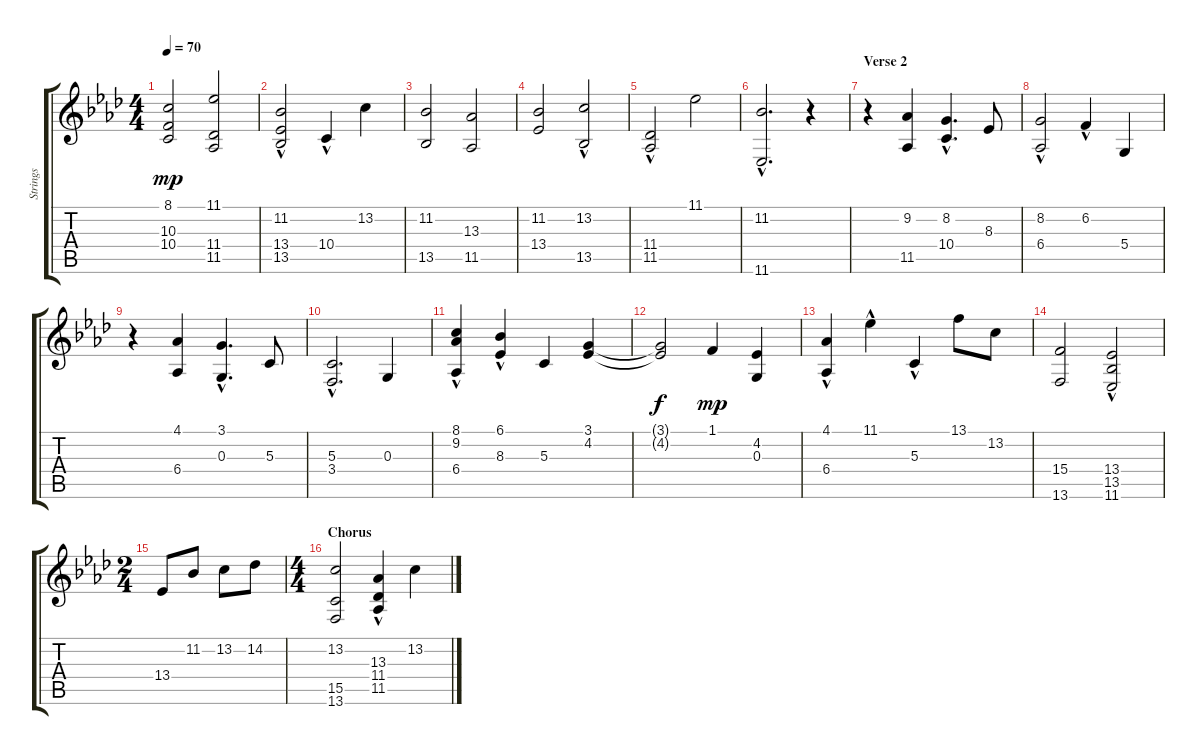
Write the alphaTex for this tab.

\track ("Strings" "Strings") {instrument stringensemble2}
\staff {score tabs}
\tuning (E4 B3 G3 D3 A2 E2) {hide}
\ts (4 4)
\tempo 70
\clef g2
\ks ab
(8.1 10.3 10.4).2{dy mp} (11.1 11.4 11.5).2 |
(11.2 13.4{hac} 13.5{hac}).2 10.4{hac}.4 13.2.4 |
(11.2 13.5).2 (13.3 11.5).2 |
(11.2 13.4).2 (13.2{hac} 13.5{hac}).2 |
(11.4{hac} 11.5{hac}).2 11.1.2 |
(11.2{hac} 11.6{hac}).2{d} r.4 |
\section ("" "Verse 2")
r.4 (9.2 11.5).4 (8.2 10.4{hac}).4{d} 8.3.8 |
(8.2{hac} 6.4).2 6.2{hac}.4 5.4.4 |
r.4 (4.1 6.4).4 (3.1 0.3{hac}).4{d} 5.3.8 |
(5.3{hac} 3.4).2{d} 0.3.4 |
(8.1{hac} 9.2{hac} 6.4{hac}).4 (6.1{hac} 8.3{hac}).4 5.3.4 (3.1 4.2).4 |
(3.1{t} 4.2{t}).2{dy f} 1.1.4{dy mp} (4.2 0.3).4 |
(4.1{hac} 6.4{hac}).4 11.1{hac}.4 5.3{hac}.4 13.1.8 13.2.8 |
(15.4 13.6).2 (13.4{hac} 13.5{hac} 11.6{hac}).2 |
\ts (2 4)
13.4.8 11.2.8 13.2.8 14.2.8 |
\ts (4 4)
\section ("" "Chorus")
(13.2 15.5 13.6).2 (13.3{hac} 11.4{hac} 11.5{hac}).4 13.2.4
